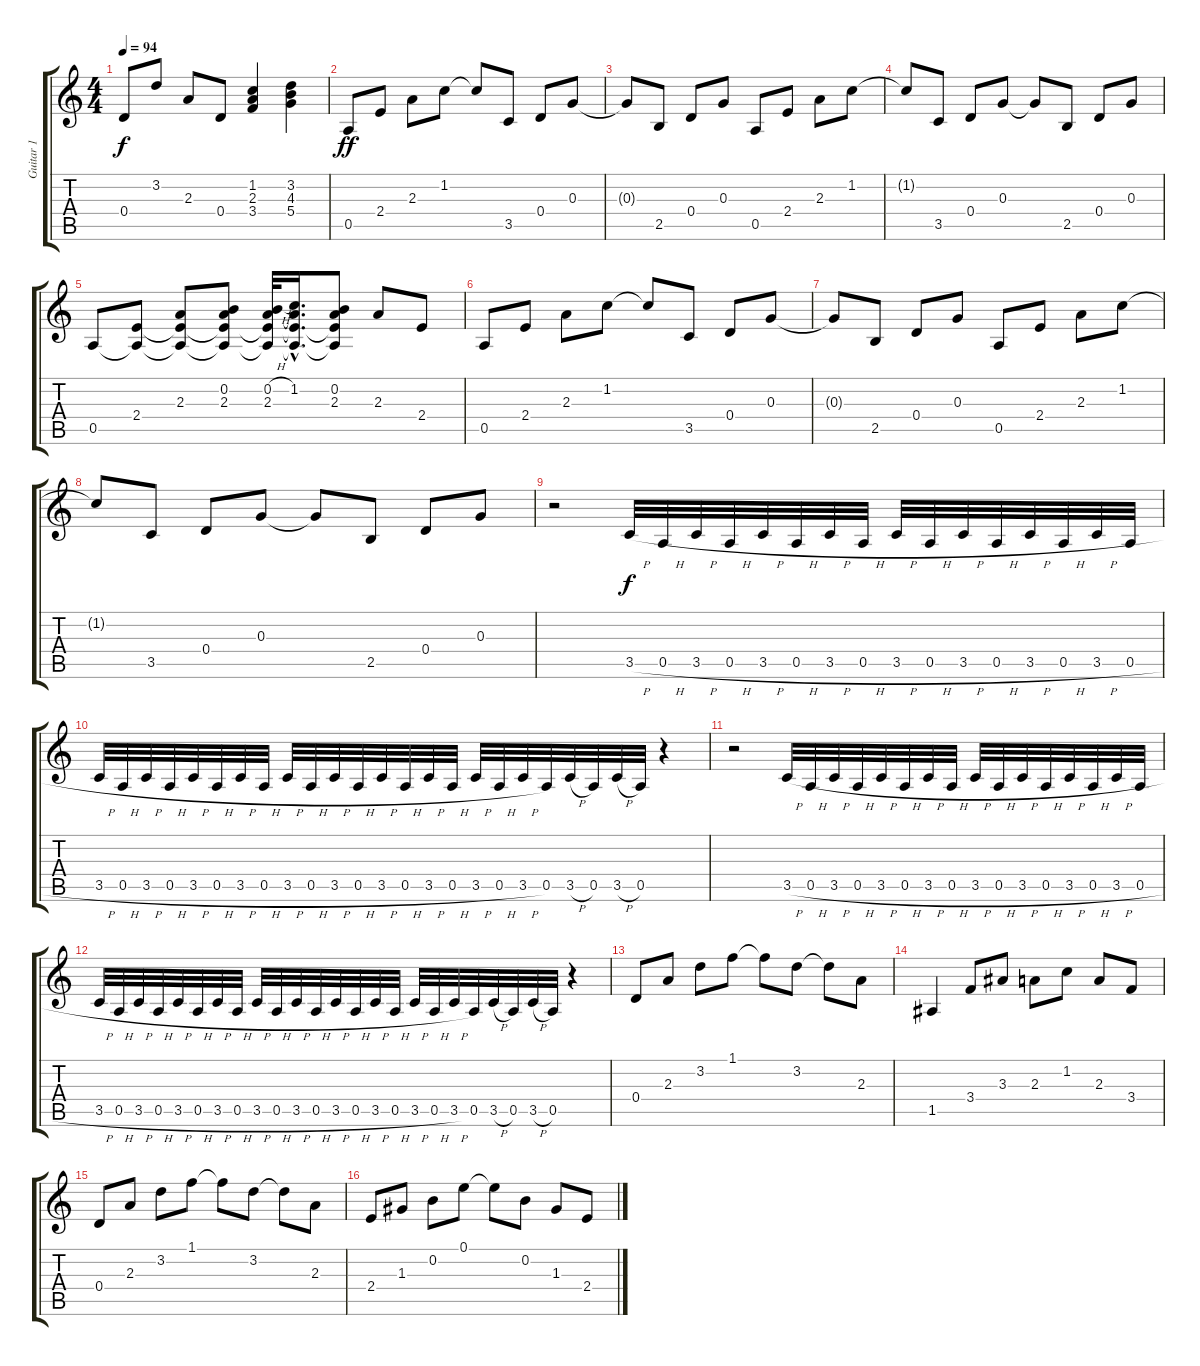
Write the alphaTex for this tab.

\track ("Guitar 1" "Guitar 1") {instrument electricguitarclean}
\staff {score tabs}
\tuning (E4 B3 G3 D3 A2 E2) {hide}
\ts (4 4)
\tempo 94
\clef g2
\ks c
0.4.8{dy f} 3.2.8 2.3.8 0.4.8 (1.2 2.3 3.4).4 (3.2 4.3 5.4).4 |
0.5.8{dy ff} 2.4.8 2.3.8 1.2.8 1.2{t}.8 3.5.8 0.4.8 0.3.8 |
0.3{t}.8 2.5.8 0.4.8 0.3.8 0.5.8 2.4.8 2.3.8 1.2.8 |
1.2{t}.8 3.5.8 0.4.8 0.3.8 0.3{t}.8 2.5.8 0.4.8 0.3.8 |
0.5.8 (2.4 0.5{t}).8 (2.3 2.4{t} 0.5{t}).8 (0.2 2.3 2.4{t} 0.5{t}).8 (0.2{h} 2.3 2.4{t} 0.5{t}).32 (1.2{hac} 2.3{hac t} 2.4{hac t} 0.5{hac t}).16{d} (0.2 2.3 2.4{t} 0.5{t}).8 2.3.8 2.4.8 |
0.5.8 2.4.8 2.3.8 1.2.8 1.2{t}.8 3.5.8 0.4.8 0.3.8 |
0.3{t}.8 2.5.8 0.4.8 0.3.8 0.5.8 2.4.8 2.3.8 1.2.8 |
1.2{t}.8 3.5.8 0.4.8 0.3.8 0.3{t}.8 2.5.8 0.4.8 0.3.8 |
r.2{volume 0} 3.5{h}.32{dy f volume 16 instrument overdrivenguitar} 0.5{h}.32 3.5{h}.32 0.5{h}.32 3.5{h}.32 0.5{h}.32 3.5{h}.32 0.5{h}.32 3.5{h}.32 0.5{h}.32 3.5{h}.32 0.5{h}.32 3.5{h}.32 0.5{h}.32 3.5{h}.32 0.5{h}.32 |
3.5{h}.32 0.5{h}.32 3.5{h}.32 0.5{h}.32{volume 0} 3.5{h}.32 0.5{h}.32 3.5{h}.32 0.5{h}.32 3.5{h}.32 0.5{h}.32 3.5{h}.32 0.5{h}.32 3.5{h}.32 0.5{h}.32 3.5{h}.32 0.5{h}.32 3.5{h}.32 0.5{h}.32 3.5{h}.32 0.5.32 3.5{h}.32 0.5.32 3.5{h}.32 0.5.32 r.4 |
r.2{volume 0} 3.5{h}.32{volume 16 instrument overdrivenguitar} 0.5{h}.32 3.5{h}.32 0.5{h}.32 3.5{h}.32 0.5{h}.32 3.5{h}.32 0.5{h}.32 3.5{h}.32 0.5{h}.32 3.5{h}.32 0.5{h}.32 3.5{h}.32 0.5{h}.32 3.5{h}.32 0.5{h}.32 |
3.5{h}.32 0.5{h}.32 3.5{h}.32 0.5{h}.32{volume 0} 3.5{h}.32 0.5{h}.32 3.5{h}.32 0.5{h}.32 3.5{h}.32 0.5{h}.32 3.5{h}.32 0.5{h}.32 3.5{h}.32 0.5{h}.32 3.5{h}.32 0.5{h}.32 3.5{h}.32 0.5{h}.32 3.5{h}.32 0.5.32 3.5{h}.32 0.5.32 3.5{h}.32 0.5.32 r.4 |
0.4.8 2.3.8 3.2.8 1.1.8 1.1{t}.8 3.2.8 3.2{t}.8 2.3.8 |
1.5.4 3.4.8 3.3.8 2.3.8 1.2.8 2.3.8 3.4.8 |
0.4.8 2.3.8 3.2.8 1.1.8 1.1{t}.8 3.2.8 3.2{t}.8 2.3.8 |
2.4.8 1.3.8 0.2.8 0.1.8 0.1{t}.8 0.2.8 1.3.8 2.4.8
